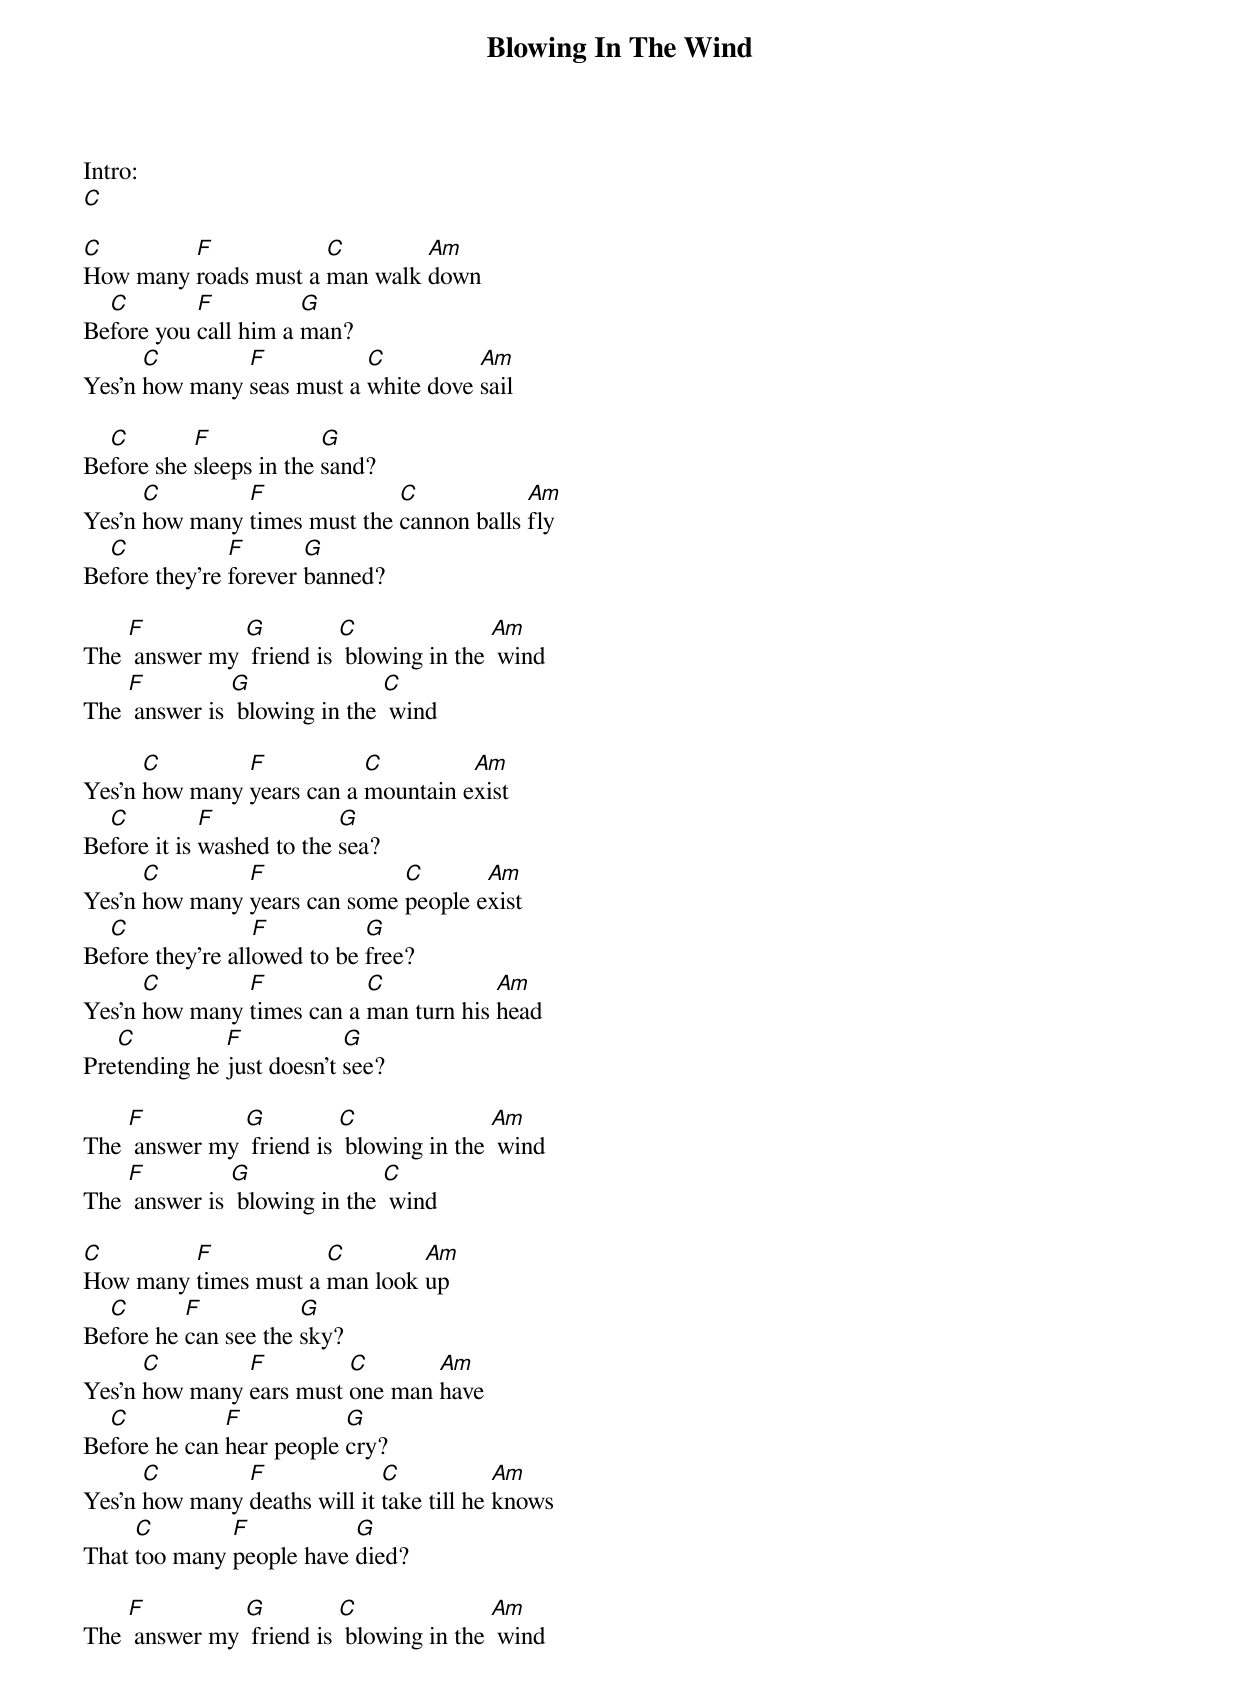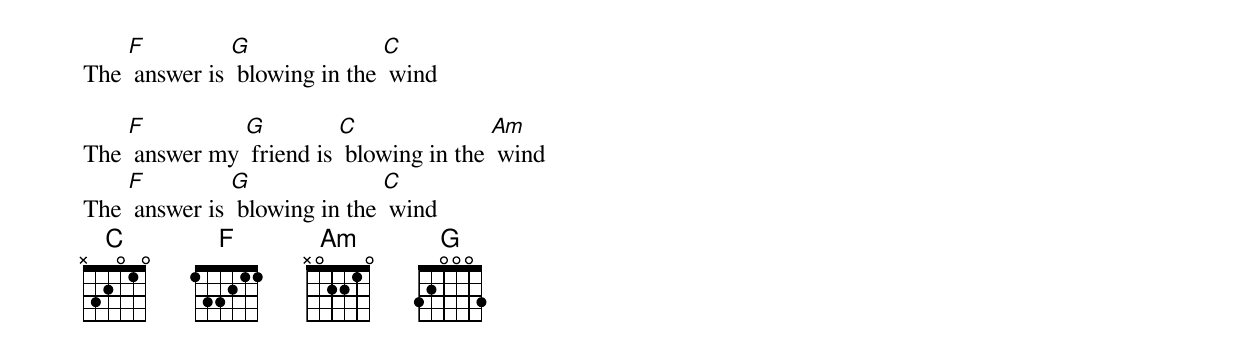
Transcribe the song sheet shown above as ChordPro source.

{t: Blowing In The Wind }
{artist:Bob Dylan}
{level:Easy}

Intro:
[C]

[C]How many [F]roads must a [C]man walk [Am]down
Be[C]fore you [F]call him a [G]man?
Yes’n [C]how many [F]seas must a [C]white dove [Am]sail

Be[C]fore she [F]sleeps in the [G]sand?
Yes’n [C]how many [F]times must the [C]cannon balls [Am]fly
Be[C]fore they're [F]forever [G]banned?

The [F] answer my [G] friend is [C] blowing in the [Am] wind
The [F] answer is [G] blowing in the [C] wind

Yes’n [C]how many [F]years can a [C]mountain e[Am]xist
Be[C]fore it is [F]washed to the [G]sea?
Yes’n [C]how many [F]years can some [C]people e[Am]xist
Be[C]fore they're all[F]owed to be [G]free?
Yes’n [C]how many [F]times can a [C]man turn his [Am]head
Pre[C]tending he [F]just doesn't [G]see?

The [F] answer my [G] friend is [C] blowing in the [Am] wind
The [F] answer is [G] blowing in the [C] wind

[C]How many [F]times must a [C]man look [Am]up
Be[C]fore he [F]can see the [G]sky?
Yes’n [C]how many [F]ears must [C]one man [Am]have
Be[C]fore he can [F]hear people [G]cry?
Yes’n [C]how many [F]deaths will it [C]take till he [Am]knows
That [C]too many [F]people have [G]died?

The [F] answer my [G] friend is [C] blowing in the [Am] wind
The [F] answer is [G] blowing in the [C] wind

The [F] answer my [G] friend is [C] blowing in the [Am] wind
The [F] answer is [G] blowing in the [C] wind
